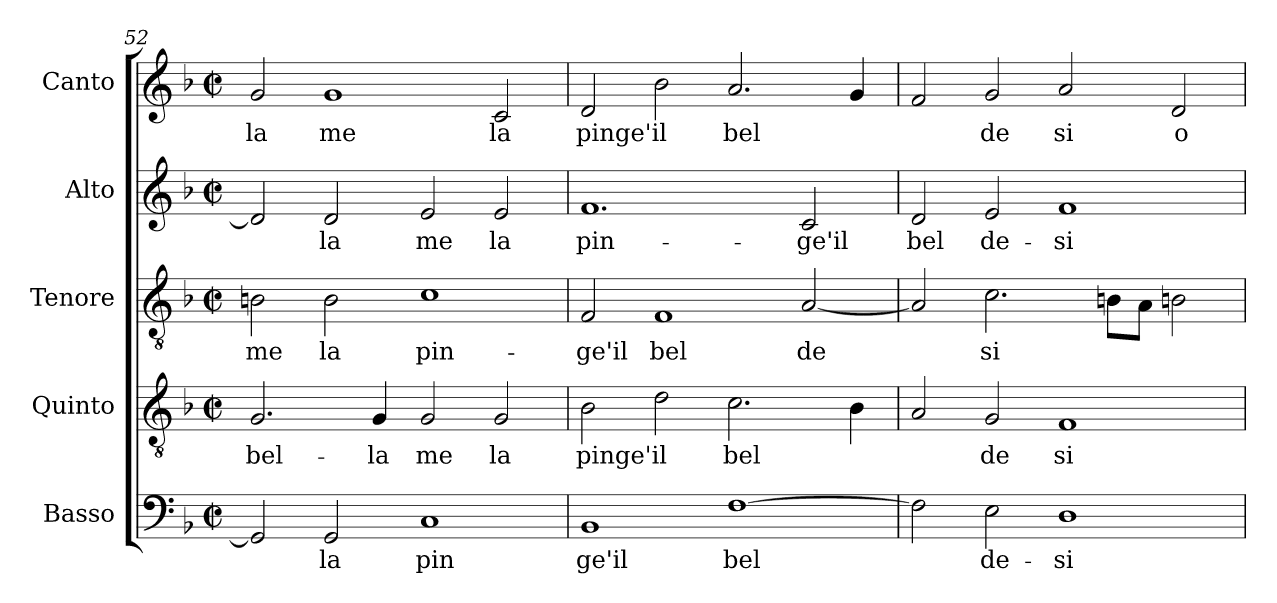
**kern	**text	**kern	**text	**kern	**text	**kern	**text	**kern	**text
*part5	*part5	*part4	*part4	*part3	*part3	*part2	*part2	*part1	*part1
*staff5	*staff5	*staff4	*staff4	*staff3	*staff3	*staff2	*staff2	*staff1	*staff1
*I"Basso	*	*I"Quinto	*	*I"Tenore	*	*I"Alto	*	*I"Canto	*
*clefF4	*	*clefGv2	*	*clefGv2	*	*clefG2	*	*clefG2	*
*k[b-]	*	*k[b-]	*	*k[b-]	*	*k[b-]	*	*k[b-]	*
*F:	*	*F:	*	*F:	*	*F:	*	*F:	*
*M2/2	*	*M2/2	*	*M2/2	*	*M2/2	*	*M2/2	*
*met(c|)	*	*met(c|)	*	*met(c|)	*	*met(c|)	*	*met(c|)	*
=52	=52	=52	=52	=52	=52	=52	=52	=52	=52
!	!	!	!LO:LY:b:cj	!	!LO:LY:b:cj	!	!	!	!LO:LY:b:cj
2GG/]	.	2.G/	bel-	2Bn\	me	2d/]	.	2g/	la
!	!LO:LY:b:cj	!	!	!	!LO:LY:b:cj	!	!LO:LY:b:cj	!	!LO:LY:b:cj
2GG/	la	.	.	2B\	la	2d/	la	1g	me
!	!	!	!LO:LY:b:cj	!	!	!	!	!	!
.	.	4G/	-la	.	.	.	.	.	.
!	!LO:LY:b:cj	!	!LO:LY:b:cj	!	!LO:LY:b:cj	!	!LO:LY:b:cj	!	!
1C	pin	2G/	me	1c	pin-	2e/	me	.	.
!	!	!	!LO:LY:b:cj	!	!	!	!LO:LY:b:cj	!	!LO:LY:b:cj
.	.	2G/	la	.	.	2e/	la	2c/	la
!!LO:PB:g=z
=53	=53	=53	=53	=53	=53	=53	=53	=53	=53
!	!LO:LY:b:cj	!	!LO:LY:b	!	!LO:LY:b:cj	!	!LO:LY:b:cj	!	!LO:LY:b
1BB-	ge'il	2B-\	pinge'il	2F/	-ge'il	1.f	pin-	2d/	pinge'il
!	!	!	!	!	!LO:LY:b:cj	!	!	!	!
.	.	2d\	.	1F	bel	.	.	2b-\	.
!	!LO:LY:b:cj	!	!LO:LY:b	!	!	!	!	!	!LO:LY:b
[>1F	bel	2.c\	bel	.	.	.	.	2.a/	bel
!	!	!	!	!	!LO:LY:b:cj	!	!LO:LY:b:cj	!	!
.	.	.	.	[<2A/	de	2c/	-ge'il	.	.
.	.	4B-\	.	.	.	.	.	4g/	.
=54	=54	=54	=54	=54	=54	=54	=54	=54	=54
!	!	!	!	!	!	!	!LO:LY:b:cj	!	!
2F\]	.	2A/	.	2A/]	.	2d/	bel	2f/	.
!	!LO:LY:b:cj	!	!LO:LY:b:cj	!	!LO:LY:b:cj	!	!LO:LY:b:cj	!	!LO:LY:b:cj
2E\	de-	2G/	de	2.c\	si	2e/	de-	2g/	de
!	!LO:LY:b:cj	!	!LO:LY:b:cj	!	!	!	!LO:LY:b:cj	!	!LO:LY:b:cj
1D	-si-	1F	si	.	.	1f	-si-	2a/	si
.	.	.	.	8B\L	.	.	.	.	.
.	.	.	.	8A\J	.	.	.	.	.
!	!	!	!	!	!	!	!	!	!LO:LY:b:cj
.	.	.	.	2Bn\	.	.	.	2d/	o
=	=	=	=	=	=	=	=	=	=
*-	*-	*-	*-	*-	*-	*-	*-	*-	*-
